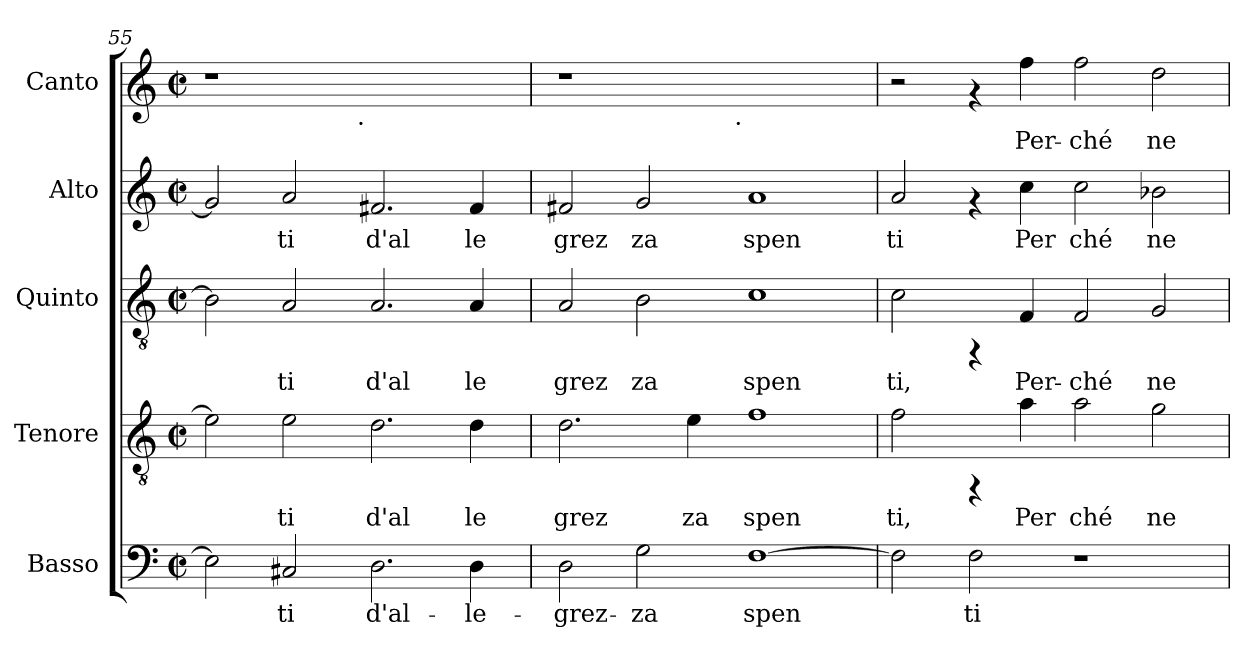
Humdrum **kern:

**kern	**text	**kern	**text	**kern	**text	**kern	**text	**kern	**text
*part5	*part5	*part4	*part4	*part3	*part3	*part2	*part2	*part1	*part1
*staff5	*staff5	*staff4	*staff4	*staff3	*staff3	*staff2	*staff2	*staff1	*staff1
*I"Basso	*	*I"Tenore	*	*I"Quinto	*	*I"Alto	*	*I"Canto	*
*I'Basso	*	*I'Tenore	*	*I'Quinto	*	*I'Alto	*	*I'Canto	*
*clefF4	*	*clefGv2	*	*clefGv2	*	*clefG2	*	*clefG2	*
*k[]	*	*k[]	*	*k[]	*	*k[]	*	*k[]	*
*C:	*	*C:	*	*C:	*	*C:	*	*C:	*
*M2/2	*	*M2/2	*	*M2/2	*	*M2/2	*	*M2/2	*
*met(c|)	*	*met(c|)	*	*met(c|)	*	*met(c|)	*	*met(c|)	*
=55	=55	=55	=55	=55	=55	=55	=55	=55	=55
!	!LO:LY:b:cj	!	!LO:LY:b:cj	!	!LO:LY:b:cj	!	!LO:LY:b:cj	!	!
*	*	*	*	*	*	*	*	*^	*
2E\]	--	2e\]	.	2B\]	.	2g#/]	.	1r	2ryy	.
!	!LO:LY:b:cj	!	!LO:LY:b:cj	!	!LO:LY:b:cj	!	!LO:LY:b:cj	!	!	!
2C#X/	-ti	2e\	ti	2A/	ti	2a/	ti	.	4...ryy	.
!	!	!	!	!	!	!	!	!	!LO:TX:b:t=.	!
.	.	.	.	.	.	.	.	.	1ryy	.
!	!LO:LY:b:cj	!	!LO:LY:b:cj	!	!LO:LY:b:cj	!	!LO:LY:b:cj	!	!	!
2.D\	d'al-	2.d\	d'al	2.A/	d'al	2.f#X/	d'al	1ryy	.	.
!	!LO:LY:b:cj	!	!LO:LY:b:cj	!	!LO:LY:b:cj	!	!LO:LY:b:cj	!	!	!
4D\	-le-	4d\	le	4A/	le	4f#/	le	.	.	.
.	.	.	.	.	.	.	.	.	32ryy	.
=56	=56	=56	=56	=56	=56	=56	=56	=56	=56	=56
!	!LO:LY:b:cj	!	!LO:LY:b:cj	!	!LO:LY:b:cj	!	!LO:LY:b:cj	!	!	!
2D\	-grez-	2.d\	grez	2A/	grez	2f#X/	grez	1r	2ryy	.
!	!LO:LY:b:cj	!	!	!	!LO:LY:b:cj	!	!LO:LY:b:cj	!	!	!
2G\	-za	.	.	2B\	za	2g/	za	.	4...ryy	.
!	!	!	!LO:LY:b:cj	!	!	!	!	!	!	!
.	.	4e\	za	.	.	.	.	.	.	.
!	!	!	!	!	!	!	!	!	!LO:TX:b:t=.	!
.	.	.	.	.	.	.	.	.	1ryy	.
!	!LO:LY:b:cj	!	!LO:LY:b:cj	!	!LO:LY:b:cj	!	!LO:LY:b:cj	!	!	!
[>1F	spen-	1f	spen	1c	spen	1a	spen	1ryy	.	.
.	.	.	.	.	.	.	.	.	32ryy	.
!!LO:PB:g=z
=57	=57	=57	=57	=57	=57	=57	=57	=57	=57	=57
!	!LO:LY:b:cj	!	!LO:LY:b:cj	!	!LO:LY:b:cj	!	!LO:LY:b:cj	!	!	!
*	*	*	*	*	*	*	*	*v	*v	*
2F\]	--	2f\	ti,	2c\	ti,	2a/	ti	2r	.
!	!LO:LY:b:cj	!	!	!	!	!	!	!	!
2F\	-ti	4rFF	.	4rFF	.	4rf	.	4rf	.
!	!	!	!LO:LY:b:cj	!	!LO:LY:b:cj	!	!LO:LY:b:cj	!	!LO:LY:b:cj
.	.	4a\	Per	4F/	Per-	4cc\	Per	4ff\	Per-
!	!	!	!LO:LY:b:cj	!	!LO:LY:b:cj	!	!LO:LY:b:cj	!	!LO:LY:b:cj
1r	.	2a\	ché	2F/	-ché	2cc\	ché	2ff\	-ché
!	!	!	!LO:LY:b:cj	!	!LO:LY:b:cj	!	!LO:LY:b:cj	!	!LO:LY:b:cj
.	.	2g\	ne	2G/	ne	2b-X\	ne	2dd\	ne
=	=	=	=	=	=	=	=	=	=
*-	*-	*-	*-	*-	*-	*-	*-	*-	*-
